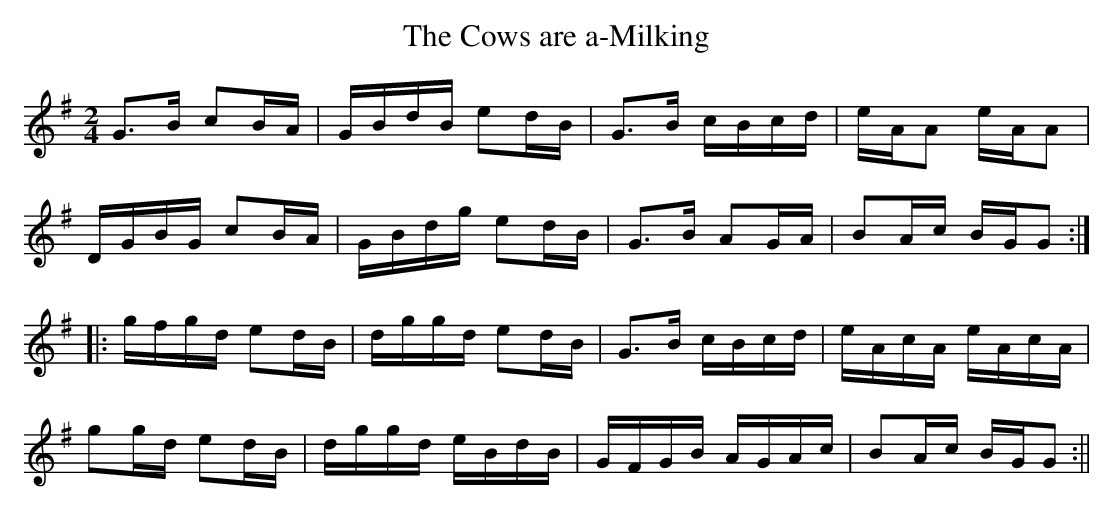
X:1
T:Cows are a-Milking, The
M:2/4
L:1/8
K:G
G>B cB/A/|G/B/d/B/ ed/B/|G>B c/B/c/d/|e/A/A e/A/A|
D/G/B/G/ cB/A/|G/B/d/g/ ed/B/|G>B AG/A/|BA/c/ B/G/G:|
|:g/f/g/d/ ed/B/|d/g/g/d/ ed/B/|G>B c/B/c/d/|e/A/c/A/ e/A/c/A/|
gg/d/ ed/B/|d/g/g/d/ e/B/d/B/|G/F/G/B/ A/G/A/c/|BA/c/ B/G/G:||
